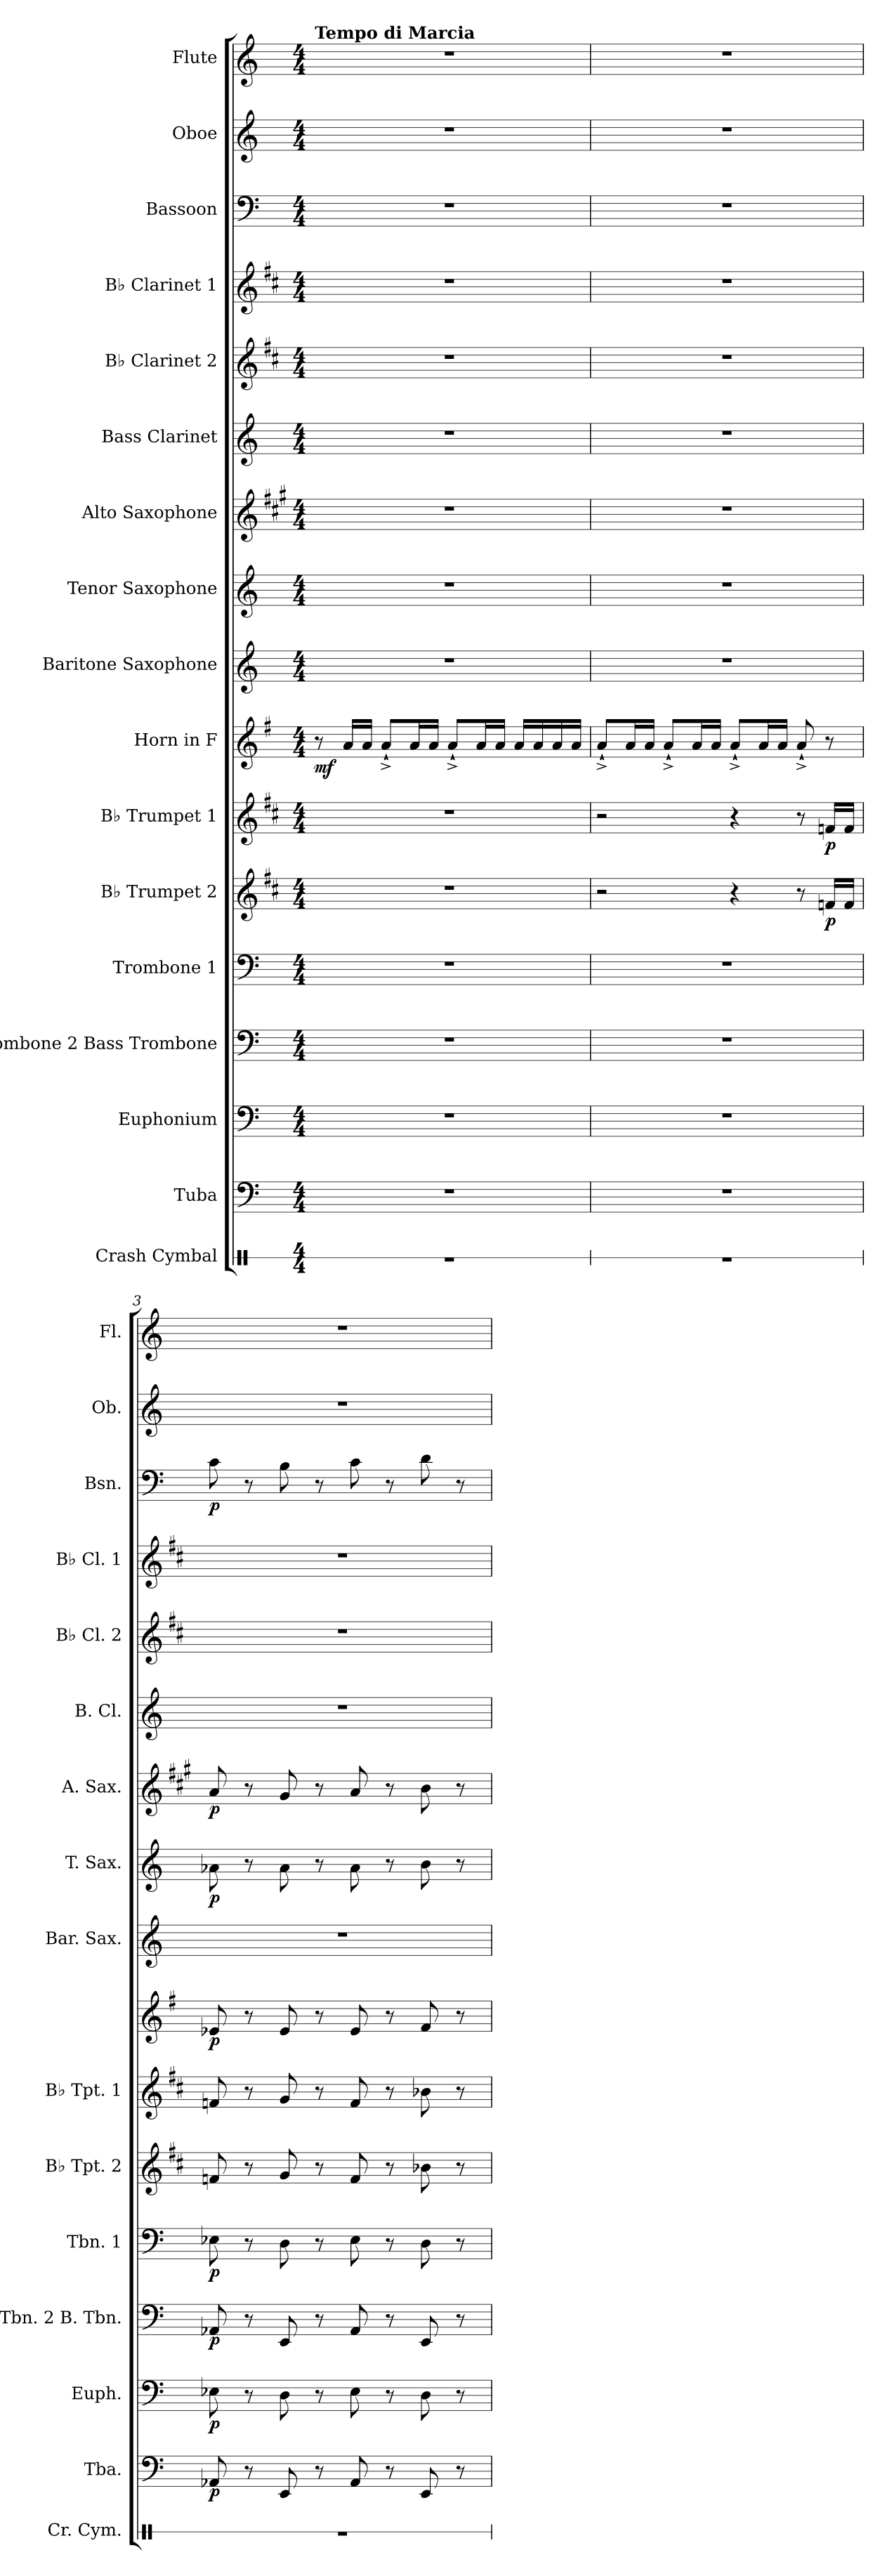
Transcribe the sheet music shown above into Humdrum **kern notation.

**kern	**kern	**dynam	**kern	**dynam	**kern	**dynam	**kern	**dynam	**kern	**dynam	**kern	**dynam	**kern	**dynam	**kern	**kern	**dynam	**kern	**dynam	**kern	**kern	**kern	**kern	**dynam	**kern	**kern
*part17	*part16	*part16	*part15	*part15	*part14	*part14	*part13	*part13	*part12	*part12	*part11	*part11	*part10	*part10	*part9	*part8	*part8	*part7	*part7	*part6	*part5	*part4	*part3	*part3	*part2	*part1
*staff17	*staff16	*staff16	*staff15	*staff15	*staff14	*staff14	*staff13	*staff13	*staff12	*staff12	*staff11	*staff11	*staff10	*staff10	*staff9	*staff8	*staff8	*staff7	*staff7	*staff6	*staff5	*staff4	*staff3	*staff3	*staff2	*staff1
*I"Crash Cymbal	*I"Tuba	*	*I"Euphonium	*	*I"Trombone 2 Bass Trombone	*	*I"Trombone 1	*	*I"B♭ Trumpet 2	*	*I"B♭ Trumpet 1	*	*I"Horn in F	*	*I"Baritone Saxophone	*I"Tenor Saxophone	*	*I"Alto Saxophone	*	*I"Bass Clarinet	*I"B♭ Clarinet 2	*I"B♭ Clarinet 1	*I"Bassoon	*	*I"Oboe	*I"Flute
*I'Cr. Cym.	*I'Tba.	*	*I'Euph.	*	*I'Tbn. 2 B. Tbn.	*	*I'Tbn. 1	*	*I'B♭ Tpt. 2	*	*I'B♭ Tpt. 1	*	*	*	*I'Bar. Sax.	*I'T. Sax.	*	*I'A. Sax.	*	*I'B. Cl.	*I'B♭ Cl. 2	*I'B♭ Cl. 1	*I'Bsn.	*	*I'Ob.	*I'Fl.
*stria1	*	*	*	*	*	*	*	*	*	*	*	*	*	*	*	*	*	*	*	*	*	*	*	*	*	*
*clefX	*clefF4	*	*clefF4	*	*clefF4	*	*clefF4	*	*clefG2	*	*clefG2	*	*clefG2	*	*clefG2	*clefG2	*	*clefG2	*	*clefG2	*clefG2	*clefG2	*clefF4	*	*clefG2	*clefG2
*	*	*	*	*	*	*	*	*	*ITrd1c2	*	*ITrd1c2	*	*ITrd4c7	*	*ITrd12c21	*ITrd8c14	*	*ITrd5c9	*	*ITrd8c14	*ITrd1c2	*ITrd1c2	*	*	*	*
*k[]	*k[]	*	*k[]	*	*k[]	*	*k[]	*	*k[]	*	*k[]	*	*k[]	*	*k[]	*k[]	*	*k[]	*	*k[]	*k[]	*k[]	*k[]	*	*k[]	*k[]
*M4/4	*M4/4	*	*M4/4	*	*M4/4	*	*M4/4	*	*M4/4	*	*M4/4	*	*M4/4	*	*M4/4	*M4/4	*	*M4/4	*	*M4/4	*M4/4	*M4/4	*M4/4	*	*M4/4	*M4/4
*MM128	*MM128	*	*MM128	*	*MM128	*	*MM128	*	*MM128	*	*MM128	*	*MM128	*	*MM128	*MM128	*	*MM128	*	*MM128	*MM128	*MM128	*MM128	*	*MM128	*MM128
=1	=1	=1	=1	=1	=1	=1	=1	=1	=1	=1	=1	=1	=1	=1	=1	=1	=1	=1	=1	=1	=1	=1	=1	=1	=1	=1
!	!	!	!	!	!	!	!	!	!	!	!	!	!	!	!	!	!	!	!	!	!	!	!	!	!	!LO:TX:a:B:t=Tempo di Marcia
!	!	!	!	!	!	!	!	!	!	!	!	!	!	!LO:DY:b	!	!	!	!	!	!	!	!	!	!	!	!
1r	1r	.	1r	.	1r	.	1r	.	1r	.	1r	.	8r	mf	1r	1r	.	1r	.	1r	1r	1r	1r	.	1r	1r
.	.	.	.	.	.	.	.	.	.	.	.	.	16d/LL	.	.	.	.	.	.	.	.	.	.	.	.	.
.	.	.	.	.	.	.	.	.	.	.	.	.	16d/JJ	.	.	.	.	.	.	.	.	.	.	.	.	.
.	.	.	.	.	.	.	.	.	.	.	.	.	8d^`/L	.	.	.	.	.	.	.	.	.	.	.	.	.
.	.	.	.	.	.	.	.	.	.	.	.	.	16d/L	.	.	.	.	.	.	.	.	.	.	.	.	.
.	.	.	.	.	.	.	.	.	.	.	.	.	16d/JJ	.	.	.	.	.	.	.	.	.	.	.	.	.
.	.	.	.	.	.	.	.	.	.	.	.	.	8d^`/L	.	.	.	.	.	.	.	.	.	.	.	.	.
.	.	.	.	.	.	.	.	.	.	.	.	.	16d/L	.	.	.	.	.	.	.	.	.	.	.	.	.
.	.	.	.	.	.	.	.	.	.	.	.	.	16d/JJ	.	.	.	.	.	.	.	.	.	.	.	.	.
.	.	.	.	.	.	.	.	.	.	.	.	.	16d/LL	.	.	.	.	.	.	.	.	.	.	.	.	.
.	.	.	.	.	.	.	.	.	.	.	.	.	16d/	.	.	.	.	.	.	.	.	.	.	.	.	.
.	.	.	.	.	.	.	.	.	.	.	.	.	16d/	.	.	.	.	.	.	.	.	.	.	.	.	.
.	.	.	.	.	.	.	.	.	.	.	.	.	16d/JJ	.	.	.	.	.	.	.	.	.	.	.	.	.
=2	=2	=2	=2	=2	=2	=2	=2	=2	=2	=2	=2	=2	=2	=2	=2	=2	=2	=2	=2	=2	=2	=2	=2	=2	=2	=2
1r	1r	.	1r	.	1r	.	1r	.	2r	.	2r	.	8d^`/L	.	1r	1r	.	1r	.	1r	1r	1r	1r	.	1r	1r
.	.	.	.	.	.	.	.	.	.	.	.	.	16d/L	.	.	.	.	.	.	.	.	.	.	.	.	.
.	.	.	.	.	.	.	.	.	.	.	.	.	16d/JJ	.	.	.	.	.	.	.	.	.	.	.	.	.
.	.	.	.	.	.	.	.	.	.	.	.	.	8d^`/L	.	.	.	.	.	.	.	.	.	.	.	.	.
.	.	.	.	.	.	.	.	.	.	.	.	.	16d/L	.	.	.	.	.	.	.	.	.	.	.	.	.
.	.	.	.	.	.	.	.	.	.	.	.	.	16d/JJ	.	.	.	.	.	.	.	.	.	.	.	.	.
.	.	.	.	.	.	.	.	.	4r	.	4r	.	8d^`/L	.	.	.	.	.	.	.	.	.	.	.	.	.
.	.	.	.	.	.	.	.	.	.	.	.	.	16d/L	.	.	.	.	.	.	.	.	.	.	.	.	.
.	.	.	.	.	.	.	.	.	.	.	.	.	16d/JJ	.	.	.	.	.	.	.	.	.	.	.	.	.
.	.	.	.	.	.	.	.	.	8r	.	8r	.	8d^`/	.	.	.	.	.	.	.	.	.	.	.	.	.
!	!	!	!	!	!	!	!	!	!	!LO:DY:b	!	!LO:DY:b	!	!	!	!	!	!	!	!	!	!	!	!	!	!
.	.	.	.	.	.	.	.	.	16e-X/LL	p	16e-X/LL	p	8r	.	.	.	.	.	.	.	.	.	.	.	.	.
.	.	.	.	.	.	.	.	.	16e-/JJ	.	16e-/JJ	.	.	.	.	.	.	.	.	.	.	.	.	.	.	.
=3	=3	=3	=3	=3	=3	=3	=3	=3	=3	=3	=3	=3	=3	=3	=3	=3	=3	=3	=3	=3	=3	=3	=3	=3	=3	=3
!	!	!LO:DY:b	!	!LO:DY:b	!	!LO:DY:b	!	!LO:DY:b	!	!	!	!	!	!LO:DY:b	!	!	!LO:DY:b	!	!LO:DY:b	!	!	!	!	!LO:DY:b	!	!
1r	8AA-X/	p	8E-X\	p	8AA-X/	p	8E-X\	p	8e-X/	.	8e-X/	.	8A-X/	p	1r	8A-X\	p	8c/	p	1r	1r	1r	8c\	p	1r	1r
.	8r	.	8r	.	8r	.	8r	.	8r	.	8r	.	8r	.	.	8r	.	8r	.	.	.	.	8r	.	.	.
.	8EE/	.	8D\	.	8EE/	.	8D\	.	8f/	.	8f/	.	8A-/	.	.	8A-\	.	8B/	.	.	.	.	8B\	.	.	.
.	8r	.	8r	.	8r	.	8r	.	8r	.	8r	.	8r	.	.	8r	.	8r	.	.	.	.	8r	.	.	.
.	8AA-/	.	8E-\	.	8AA-/	.	8E-\	.	8e-/	.	8e-/	.	8A-/	.	.	8A-\	.	8c/	.	.	.	.	8c\	.	.	.
.	8r	.	8r	.	8r	.	8r	.	8r	.	8r	.	8r	.	.	8r	.	8r	.	.	.	.	8r	.	.	.
.	8EE/	.	8D\	.	8EE/	.	8D\	.	8a-X\	.	8a-X\	.	8B/	.	.	8B\	.	8d\	.	.	.	.	8d\	.	.	.
.	8r	.	8r	.	8r	.	8r	.	8r	.	8r	.	8r	.	.	8r	.	8r	.	.	.	.	8r	.	.	.
=	=	=	=	=	=	=	=	=	=	=	=	=	=	=	=	=	=	=	=	=	=	=	=	=	=	=
*-	*-	*-	*-	*-	*-	*-	*-	*-	*-	*-	*-	*-	*-	*-	*-	*-	*-	*-	*-	*-	*-	*-	*-	*-	*-	*-
